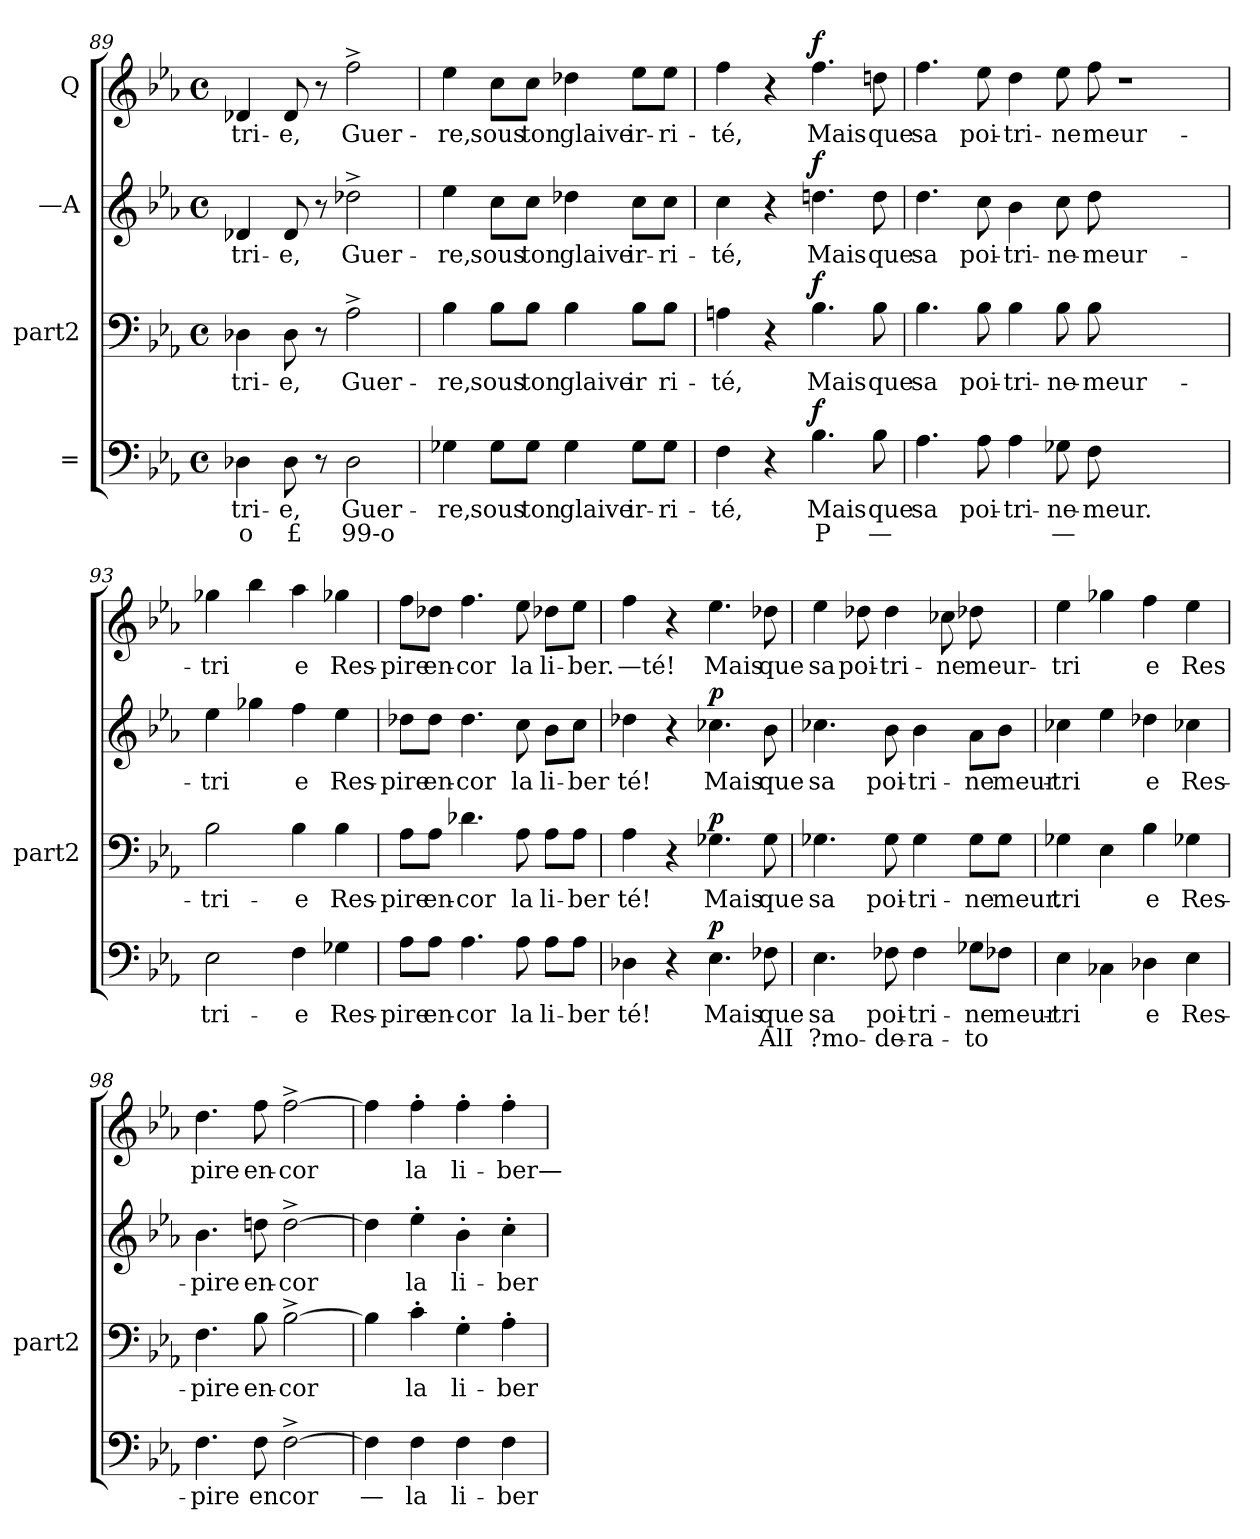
**kern	**text	**text	**dynam	**kern	**text	**dynam	**kern	**text	**dynam	**kern	**text	**dynam
*part4	*part4	*part4	*part4	*part3	*part3	*part3	*part2	*part2	*part2	*part1	*part1	*part1
*staff4	*staff4	*staff4	*staff4	*staff3	*staff3	*staff3	*staff2	*staff2	*staff2	*staff1	*staff1	*staff1
*I"=	*	*	*	*I"part2	*	*	*I"—A	*	*	*I"Q	*	*
*	*	*	*	*I'part2	*	*	*	*	*	*	*	*
!!LO:PB:g=z
*clefF4	*	*	*	*clefF4	*	*	*clefG2	*	*	*clefG2	*	*
*k[b-e-a-]	*	*	*	*k[b-e-a-]	*	*	*k[b-e-a-]	*	*	*k[b-e-a-]	*	*
*M4/4	*	*	*	*M4/4	*	*	*M4/4	*	*	*M4/4	*	*
*met(c)	*	*	*	*met(c)	*	*	*met(c)	*	*	*met(c)	*	*
=89	=89	=89	=89	=89	=89	=89	=89	=89	=89	=89	=89	=89
4D-Xi\	tri-	o	.	4D-Xi\	tri-	.	4d-Xi/	tri-	.	4d-Xi/	tri-	.
8D-i\	e,	£	.	8D-i\	e,	.	8d-i/	e,	.	8d-i/	e,	.
8r	.	.	.	8r	.	.	8r	.	.	8r	.	.
2D-i\	Guer-	99-o	.	2A-^>i\	Guer-	.	2dd-X^>i\	Guer-	.	2ff^>i\	Guer-	.
=90	=90	=90	=90	=90	=90	=90	=90	=90	=90	=90	=90	=90
4G-Xi\	re,	.	.	4B-i\	re,	.	4ee-i\	re,	.	4ee-i\	re,	.
8G-i\L	sous	.	.	8B-i\L	sous	.	8cci\L	sous	.	8cci\L	sous	.
8G-i\J	ton	.	.	8B-i\J	ton	.	8cci\J	ton	.	8cci\J	ton	.
4G-i\	glaive	.	.	4B-i\	glaive	.	4dd-Xi\	glaive	.	4dd-Xi\	glaive	.
8G-i\L	ir-	.	.	8B-i\L	ir	.	8cci\L	ir-	.	8ee-i\L	ir-	.
8G-i\J	ri-	.	.	8B-i\J	ri-	.	8cci\J	ri-	.	8ee-i\J	ri-	.
=91	=91	=91	=91	=91	=91	=91	=91	=91	=91	=91	=91	=91
4Fi\	té,	.	.	4Ani\	té,	.	4cci\	té,	.	4ffi\	té,	.
4r	.	.	.	4r	.	.	4r	.	.	4r	.	.
!	!	!	!LO:DY:a	!	!	!LO:DY:a	!	!	!LO:DY:a	!	!	!LO:DY:a
4.B-i\	Mais	P	f	4.B-i\	Mais	f	4.ddni\	Mais	f	4.ffi\	Mais	f
8B-i\	que	—	.	8B-i\	que	.	8ddi\	que	.	8ddni\	que	.
=92	=92	=92	=92	=92	=92	=92	=92	=92	=92	=92	=92	=92
4.A-i\	sa	.	.	4.B-i\	sa	.	4.ddi\	sa	.	4.ffi\	sa	.
8A-i\	poi-	.	.	8B-i\	poi-	.	8cci\	poi-	.	8ee-i\	poi-	.
4A-i\	tri-	.	.	4B-i\	tri-	.	4b-i\	tri-	.	4ddi\	tri-	.
8G-Xi\	ne-	—	.	8B-i\	ne-	.	8cci\	ne-	.	8ee-i\	ne	.
8Fi\	meur.	.	.	8B-i\	meur-	.	8ddi\	meur-	.	8ffi\	meur-	.
1ryy	.	.	.	1ryy	.	.	1ryy	.	.	1r	.	.
!!LO:LB:g=z
=93	=93	=93	=93	=93	=93	=93	=93	=93	=93	=93	=93	=93
2E-i\	tri-	.	.	2B-i\	tri-	.	4ee-i\	tri	.	4gg-Xi\	tri	.
.	.	.	.	.	.	.	4gg-Xi\	--	.	4bb-i\	--	.
4Fi\	e	.	.	4B-i\	e	.	4ffi\	e	.	4aa-i\	e	.
4G-Xi\	Res-	.	.	4B-i\	Res-	.	4ee-i\	Res-	.	4gg-Xi\	Res-	.
=94	=94	=94	=94	=94	=94	=94	=94	=94	=94	=94	=94	=94
8A-i\L	pire	.	.	8A-i\L	pire	.	8dd-Xi\L	pire	.	8ffi\L	pire	.
8A-i\J	en-	.	.	8A-i\J	en-	.	8dd-i\J	en-	.	8dd-Xi\J	en-	.
4.A-i\	cor	.	.	4.d-Xi\	cor	.	4.dd-i\	cor	.	4.ffi\	cor	.
8A-i\	la	.	.	8A-i\	la	.	8cci\	la	.	8ee-i\	la	.
8A-i\L	li-	.	.	8A-i\L	li-	.	8b-i\L	li-	.	8dd-Xi\L	li-	.
8A-i\J	ber	.	.	8A-i\J	ber	.	8cci\J	ber	.	8ee-i\J	ber.	.
=95	=95	=95	=95	=95	=95	=95	=95	=95	=95	=95	=95	=95
4D-Xi\	té!	.	.	4A-i\	té!	.	4dd-Xi\	té!	.	4ffi\	—té!	.
4r	.	.	.	4r	.	.	4r	.	.	4r	.	.
!	!	!	!LO:DY:a	!	!	!LO:DY:a	!	!	!LO:DY:a	!	!	!
4.E-i\	Mais	.	p	4.G-Xi\	Mais	p	4.cc-Xi\	Mais	p	4.ee-i\	Mais	.
8F-Xi\	que	AlI	.	8G-i\	que	.	8b-i\	que	.	8dd-Xi\	que	.
=96	=96	=96	=96	=96	=96	=96	=96	=96	=96	=96	=96	=96
4.E-i\	sa	?mo-	.	4.G-Xi\	sa	.	4.cc-Xi\	sa	.	4ee-i\	sa	.
.	.	.	.	.	.	.	.	.	.	8dd-Xi\	poi-	.
8F-Xi\	poi-	de-	.	8G-i\	poi-	.	8b-i\	poi-	.	4dd-i\	tri-	.
4F-i\	tri-	ra-	.	4G-i\	tri-	.	4b-i\	tri-	.	.	.	.
.	.	.	.	.	.	.	.	.	.	8cc-Xi\	ne	.
8G-Xi\L	ne	to	.	8G-i\L	ne	.	8a-i\L	ne	.	8dd-Xi\	meur-	.
8F-Xi\J	meur-	.	.	8G-i\J	meur.	.	8b-i\J	meur-	.	8ryy	.	.
!!LO:LB:g=z
=97	=97	=97	=97	=97	=97	=97	=97	=97	=97	=97	=97	=97
4E-i\	tri	.	.	4G-Xi\	tri	.	4cc-Xi\	tri	.	4ee-i\	tri	.
4C-Xi\	--	.	.	4E-i\	--	.	4ee-i\	--	.	4gg-Xi\	--	.
4D-Xi\	e	.	.	4B-i\	e	.	4dd-Xi\	e	.	4ffi\	e	.
4E-i\	Res-	.	.	4G-Xi\	Res-	.	4cc-Xi\	Res-	.	4ee-i\	Res	.
=98	=98	=98	=98	=98	=98	=98	=98	=98	=98	=98	=98	=98
4.Fi\	pire	.	.	4.Fi\	pire	.	4.b-i\	pire	.	4.ddi\	pire	.
8Fi\	en	.	.	8B-i\	en-	.	8ddni\	en-	.	8ffi\	en-	.
[2F^>i\	cor	.	.	[2B-^>i\	cor	.	[2dd^>i\	cor	.	[2ff^>i\	cor	.
=99	=99	=99	=99	=99	=99	=99	=99	=99	=99	=99	=99	=99
4Fi\]	—	.	.	4B-i\]	.	.	4ddi\]	.	.	4ffi\]	.	.
4Fi\	la	.	.	4c'>i\	la	.	4ee-'>i\	la	.	4ff'>i\	la	.
4Fi\	li-	.	.	4G'>i\	li-	.	4b-'>i\	li-	.	4ff'>i\	li-	.
4Fi\	ber-	.	.	4A-'>i\	ber-	.	4cc'>i\	ber-	.	4ff'>i\	ber—	.
=	=	=	=	=	=	=	=	=	=	=	=	=
*-	*-	*-	*-	*-	*-	*-	*-	*-	*-	*-	*-	*-
